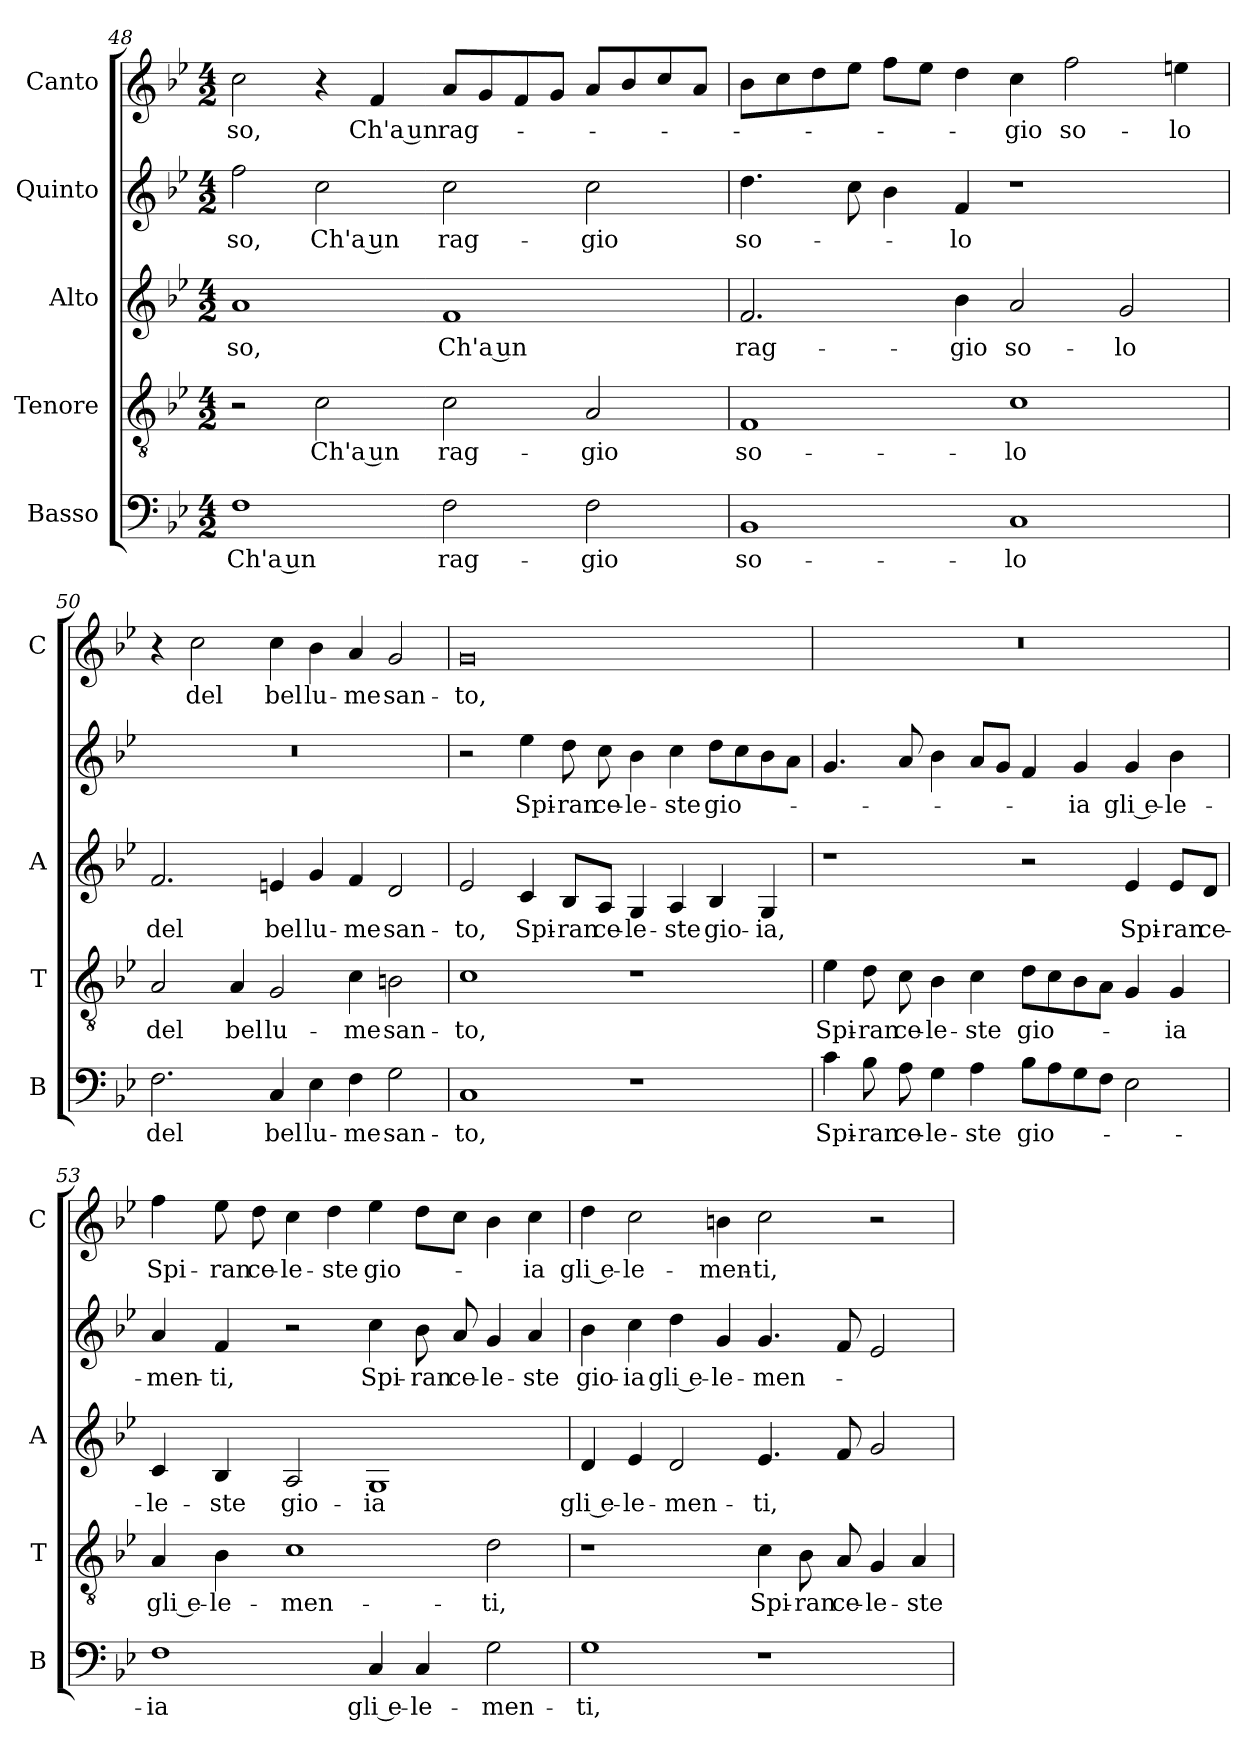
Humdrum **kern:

**kern	**text	**kern	**text	**kern	**text	**kern	**text	**kern	**text
*part5	*part5	*part4	*part4	*part3	*part3	*part2	*part2	*part1	*part1
*staff5	*staff5	*staff4	*staff4	*staff3	*staff3	*staff2	*staff2	*staff1	*staff1
*I"Basso	*	*I"Tenore	*	*I"Alto	*	*I"Quinto	*	*I"Canto	*
*I'B	*	*I'T	*	*I'A	*	*	*	*I'C	*
*clefF4	*	*clefGv2	*	*clefG2	*	*clefG2	*	*clefG2	*
*k[b-e-]	*	*k[b-e-]	*	*k[b-e-]	*	*k[b-e-]	*	*k[b-e-]	*
*B-:	*	*B-:	*	*B-:	*	*B-:	*	*B-:	*
*M4/2	*	*M4/2	*	*M4/2	*	*M4/2	*	*M4/2	*
=48	=48	=48	=48	=48	=48	=48	=48	=48	=48
!	!LO:LY:b	!	!	!	!LO:LY:b	!	!LO:LY:b	!	!LO:LY:b
1F	Ch'a un	2r	.	1a	-so,	2ff\	-so,	2cc\	-so,
!	!	!	!LO:LY:b	!	!	!	!LO:LY:b	!	!
.	.	2c\	Ch'a un	.	.	2cc\	Ch'a un	4r	.
!	!	!	!	!	!	!	!	!	!LO:LY:b
.	.	.	.	.	.	.	.	4f/	Ch'a un
!	!LO:LY:b	!	!LO:LY:b	!	!LO:LY:b	!	!LO:LY:b	!	!LO:LY:b
2F\	rag-	2c\	rag-	1f	Ch'a un	2cc\	rag-	8a/L	rag-
.	.	.	.	.	.	.	.	8g/	.
.	.	.	.	.	.	.	.	8f/	.
.	.	.	.	.	.	.	.	8g/J	.
!	!LO:LY:b	!	!LO:LY:b	!	!	!	!LO:LY:b	!	!
2F\	-gio	2A/	-gio	.	.	2cc\	-gio	8a/L	.
.	.	.	.	.	.	.	.	8b-/	.
.	.	.	.	.	.	.	.	8cc/	.
.	.	.	.	.	.	.	.	8a/J	.
!!LO:LB:g=z
=49	=49	=49	=49	=49	=49	=49	=49	=49	=49
!	!LO:LY:b	!	!LO:LY:b	!	!LO:LY:b	!	!LO:LY:b	!	!
1BB-	so-	1F	so-	2.f/	rag-	4.dd\	so-	8b-\L	.
.	.	.	.	.	.	.	.	8cc\	.
.	.	.	.	.	.	.	.	8dd\	.
.	.	.	.	.	.	8cc\	.	8ee-\J	.
.	.	.	.	.	.	4b-\	.	8ff\L	.
.	.	.	.	.	.	.	.	8ee-\J	.
!	!	!	!	!	!LO:LY:b	!	!LO:LY:b	!	!
.	.	.	.	4b-\	-gio	4f/	-lo	4dd\	.
!	!LO:LY:b	!	!LO:LY:b	!	!LO:LY:b	!	!	!	!LO:LY:b
1C	-lo	1c	-lo	2a/	so-	1r	.	4cc\	-gio
!	!	!	!	!	!	!	!	!	!LO:LY:b
.	.	.	.	.	.	.	.	2ff\	so-
!	!	!	!	!	!LO:LY:b	!	!	!	!
.	.	.	.	2g/	-lo	.	.	.	.
!	!	!	!	!	!	!	!	!	!LO:LY:b
.	.	.	.	.	.	.	.	4een\	-lo
=50	=50	=50	=50	=50	=50	=50	=50	=50	=50
!	!LO:LY:b	!	!LO:LY:b	!	!LO:LY:b	!	!	!	!
2.F\	del	2A/	del	2.f/	del	0r	.	4r	.
!	!	!	!	!	!	!	!	!	!LO:LY:b
.	.	.	.	.	.	.	.	2cc\	del
!	!	!	!LO:LY:b	!	!	!	!	!	!
.	.	4A/	bel	.	.	.	.	.	.
!	!LO:LY:b	!	!LO:LY:b	!	!LO:LY:b	!	!	!	!LO:LY:b
4C/	bel	2G/	lu-	4en/	bel	.	.	4cc\	bel
!	!LO:LY:b	!	!	!	!LO:LY:b	!	!	!	!LO:LY:b
4E-\	lu-	.	.	4g/	lu-	.	.	4b-\	lu-
!	!LO:LY:b	!	!LO:LY:b	!	!LO:LY:b	!	!	!	!LO:LY:b
4F\	-me	4c\	-me	4f/	-me	.	.	4a/	-me
!	!LO:LY:b	!	!LO:LY:b	!	!LO:LY:b	!	!	!	!LO:LY:b
2G\	san-	2Bn\	san-	2d/	san-	.	.	2g/	san-
=51	=51	=51	=51	=51	=51	=51	=51	=51	=51
!	!LO:LY:b	!	!LO:LY:b	!	!LO:LY:b	!	!	!	!LO:LY:b
1C	-to,	1c	-to,	2e-/	-to,	2r	.	0g	-to,
!	!	!	!	!	!LO:LY:b	!	!LO:LY:b	!	!
.	.	.	.	4c/	Spi-	4ee-\	Spi-	.	.
!	!	!	!	!	!LO:LY:b	!	!LO:LY:b	!	!
.	.	.	.	8B-/L	-ran	8dd\	-ran	.	.
!	!	!	!	!	!LO:LY:b	!	!LO:LY:b	!	!
.	.	.	.	8A/J	ce-	8cc\	ce-	.	.
!	!	!	!	!	!LO:LY:b	!	!LO:LY:b	!	!
1r	.	1r	.	4G/	-le-	4b-\	-le-	.	.
!	!	!	!	!	!LO:LY:b	!	!LO:LY:b	!	!
.	.	.	.	4A/	-ste	4cc\	-ste	.	.
!	!	!	!	!	!LO:LY:b	!	!LO:LY:b	!	!
.	.	.	.	4B-/	gio-	8dd\L	gio-	.	.
.	.	.	.	.	.	8cc\	.	.	.
!	!	!	!	!	!LO:LY:b	!	!	!	!
.	.	.	.	4G/	-ia,	8b-\	.	.	.
.	.	.	.	.	.	8a\J	.	.	.
!!LO:PB:g=z
=52	=52	=52	=52	=52	=52	=52	=52	=52	=52
!	!LO:LY:b	!	!LO:LY:b	!	!	!	!	!	!
4c\	Spi-	4e-\	Spi-	1r	.	4.g/	.	0r	.
!	!LO:LY:b	!	!LO:LY:b	!	!	!	!	!	!
8B-\	-ran	8d\	-ran	.	.	.	.	.	.
!	!LO:LY:b	!	!LO:LY:b	!	!	!	!	!	!
8A\	ce-	8c\	ce-	.	.	8a/	.	.	.
!	!LO:LY:b	!	!LO:LY:b	!	!	!	!	!	!
4G\	-le-	4B-\	-le-	.	.	4b-\	.	.	.
!	!LO:LY:b	!	!LO:LY:b	!	!	!	!	!	!
4A\	-ste	4c\	-ste	.	.	8a/L	.	.	.
.	.	.	.	.	.	8g/J	.	.	.
!	!LO:LY:b	!	!LO:LY:b	!	!	!	!	!	!
8B-\L	gio-	8d\L	gio-	2r	.	4f/	.	.	.
8A\	.	8c\	.	.	.	.	.	.	.
!	!	!	!	!	!	!	!LO:LY:b	!	!
8G\	.	8B-\	.	.	.	4g/	-ia	.	.
8F\J	.	8A\J	.	.	.	.	.	.	.
!	!	!	!	!	!LO:LY:b	!	!LO:LY:b	!	!
2E-\	.	4G/	.	4e-/	Spi-	4g/	gli e-	.	.
!	!	!	!LO:LY:b	!	!LO:LY:b	!	!LO:LY:b	!	!
.	.	4G/	-ia	8e-/L	-ran	4b-\	-le-	.	.
!	!	!	!	!	!LO:LY:b	!	!	!	!
.	.	.	.	8d/J	ce-	.	.	.	.
=53	=53	=53	=53	=53	=53	=53	=53	=53	=53
!	!LO:LY:b	!	!LO:LY:b	!	!LO:LY:b	!	!LO:LY:b	!	!LO:LY:b
1F	-ia	4A/	gli e-	4c/	-le-	4a/	-men-	4ff\	Spi-
!	!	!	!LO:LY:b	!	!LO:LY:b	!	!LO:LY:b	!	!LO:LY:b
.	.	4B-\	-le-	4B-/	-ste	4f/	-ti,	8ee-\	-ran
!	!	!	!	!	!	!	!	!	!LO:LY:b
.	.	.	.	.	.	.	.	8dd\	ce-
!	!	!	!LO:LY:b	!	!LO:LY:b	!	!	!	!LO:LY:b
.	.	1c	-men-	2A/	gio-	2r	.	4cc\	-le-
!	!	!	!	!	!	!	!	!	!LO:LY:b
.	.	.	.	.	.	.	.	4dd\	-ste
!	!LO:LY:b	!	!	!	!LO:LY:b	!	!LO:LY:b	!	!LO:LY:b
4C/	gli e-	.	.	1G	-ia	4cc\	Spi-	4ee-\	gio-
!	!LO:LY:b	!	!	!	!	!	!LO:LY:b	!	!
4C/	-le-	.	.	.	.	8b-\	-ran	8dd\L	.
!	!	!	!	!	!	!	!LO:LY:b	!	!
.	.	.	.	.	.	8a/	ce-	8cc\J	.
!	!LO:LY:b	!	!LO:LY:b	!	!	!	!LO:LY:b	!	!
2G\	-men-	2d\	-ti,	.	.	4g/	-le-	4b-\	.
!	!	!	!	!	!	!	!LO:LY:b	!	!LO:LY:b
.	.	.	.	.	.	4a/	-ste	4cc\	-ia
=54	=54	=54	=54	=54	=54	=54	=54	=54	=54
!	!LO:LY:b	!	!	!	!LO:LY:b	!	!LO:LY:b	!	!LO:LY:b
1G	-ti,	1r	.	4d/	gli e-	4b-\	gio-	4dd\	gli e-
!	!	!	!	!	!LO:LY:b	!	!LO:LY:b	!	!LO:LY:b
.	.	.	.	4e-/	-le-	4cc\	-ia	2cc\	-le-
!	!	!	!	!	!LO:LY:b	!	!LO:LY:b	!	!
.	.	.	.	2d/	-men-	4dd\	gli e-	.	.
!	!	!	!	!	!	!	!LO:LY:b	!	!LO:LY:b
.	.	.	.	.	.	4g/	-le-	4bn\	-men-
!	!	!	!LO:LY:b	!	!LO:LY:b	!	!LO:LY:b	!	!LO:LY:b
1r	.	4c\	Spi-	4.e-/	-ti,	4.g/	-men-	2cc\	-ti,
!	!	!	!LO:LY:b	!	!	!	!	!	!
.	.	8B-\	-ran	.	.	.	.	.	.
!	!	!	!LO:LY:b	!	!	!	!	!	!
.	.	8A/	ce-	8f/	.	8f/	.	.	.
!	!	!	!LO:LY:b	!	!	!	!	!	!
.	.	4G/	-le-	2g/	.	2e-/	.	2r	.
!	!	!	!LO:LY:b	!	!	!	!	!	!
.	.	4A/	-ste	.	.	.	.	.	.
=	=	=	=	=	=	=	=	=	=
*-	*-	*-	*-	*-	*-	*-	*-	*-	*-
